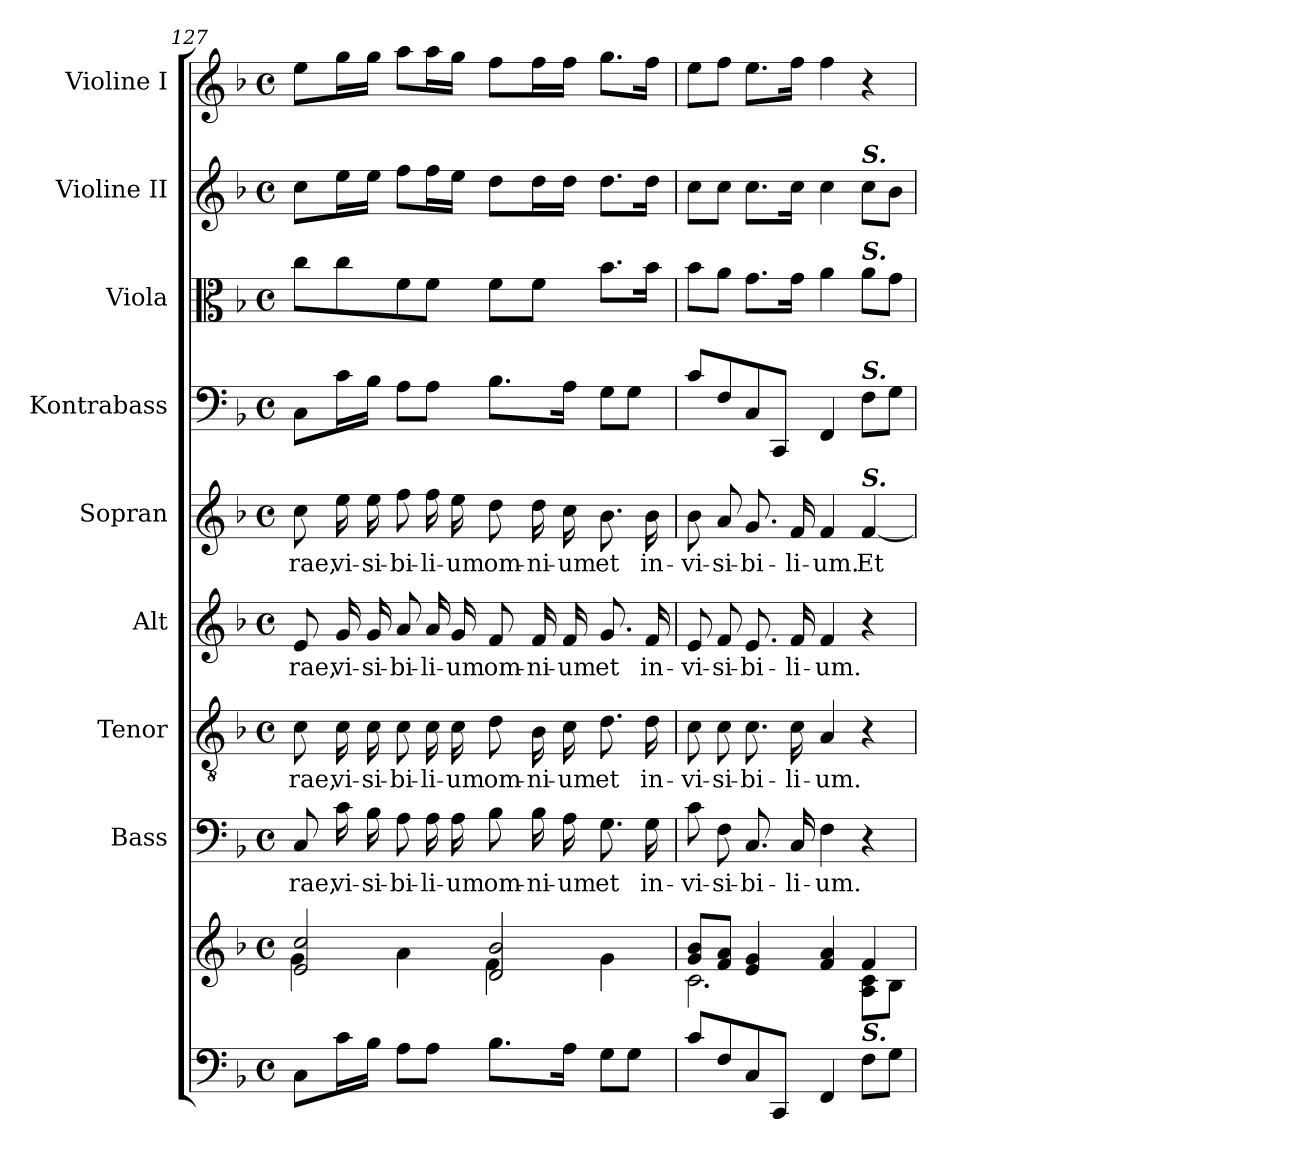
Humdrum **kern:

**kern	**kern	**kern	**text	**kern	**text	**kern	**text	**kern	**text	**kern	**kern	**kern	**kern
*part9	*part9	*part8	*part8	*part7	*part7	*part6	*part6	*part5	*part5	*part4	*part3	*part2	*part1
*staff10	*staff9	*staff8	*staff8	*staff7	*staff7	*staff6	*staff6	*staff5	*staff5	*staff4	*staff3	*staff2	*staff1
*	*	*I"Bass	*	*I"Tenor	*	*I"Alt	*	*I"Sopran	*	*I"Kontrabass	*I"Viola	*I"Violine II	*I"Violine I
*	*	*I'B.	*	*I'T.	*	*I'A.	*	*I'S.	*	*I'Kb.	*I'Vla.	*I'Vl. II	*I'Vl. I
!!LO:PB:g=z
*clefF4	*clefG2	*clefF4	*	*clefGv2	*	*clefG2	*	*clefG2	*	*clefF4	*clefC3	*clefG2	*clefG2
*	*	*	*	*	*	*	*	*	*	*ITrd7c12	*	*	*
*k[b-]	*k[b-]	*k[b-]	*	*k[b-]	*	*k[b-]	*	*k[b-]	*	*k[b-]	*k[b-]	*k[b-]	*k[b-]
*F:	*F:	*F:	*	*F:	*	*F:	*	*F:	*	*F:	*F:	*F:	*F:
*M4/4	*M4/4	*M4/4	*	*M4/4	*	*M4/4	*	*M4/4	*	*M4/4	*M4/4	*M4/4	*M4/4
*met(c)	*met(c)	*met(c)	*	*met(c)	*	*met(c)	*	*met(c)	*	*met(c)	*met(c)	*met(c)	*met(c)
=127	=127	=127	=127	=127	=127	=127	=127	=127	=127	=127	=127	=127	=127
*	*^	*	*	*	*	*	*	*	*	*	*	*	*
!	!	!	!	!LO:LY:b	!	!LO:LY:b	!	!LO:LY:b	!	!LO:LY:b	!	!	!	!
8C\L	2e/ 2cc/	4g\	8C/	-rae,	8c\	-rae,	8e/	-rae,	8cc\	-rae,	8CC\L	8cc\L	8cc\L	8ee\L
!	!	!	!	!LO:LY:b	!	!LO:LY:b	!	!LO:LY:b	!	!LO:LY:b	!	!	!	!
16c\L	.	.	16c\	vi-	16c\	vi-	16g/	vi-	16ee\	vi-	16C\L	8cc\	16ee\L	16gg\L
!	!	!	!	!LO:LY:b	!	!LO:LY:b	!	!LO:LY:b	!	!LO:LY:b	!	!	!	!
16B-\JJ	.	.	16B-\	-si-	16c\	-si-	16g/	-si-	16ee\	-si-	16BB-\JJ	.	16ee\JJ	16gg\JJ
!	!	!	!	!LO:LY:b	!	!LO:LY:b	!	!LO:LY:b	!	!LO:LY:b	!	!	!	!
8A\L	.	4a\	8A\	-bi-	8c\	-bi-	8a/	-bi-	8ff\	-bi-	8AA\L	8f\	8ff\L	8aa\L
!	!	!	!	!LO:LY:b	!	!LO:LY:b	!	!LO:LY:b	!	!LO:LY:b	!	!	!	!
8A\J	.	.	16A\	-li-	16c\	-li-	16a/	-li-	16ff\	-li-	8AA\J	8f\J	16ff\L	16aa\L
!	!	!	!	!LO:LY:b	!	!LO:LY:b	!	!LO:LY:b	!	!LO:LY:b	!	!	!	!
.	.	.	16A\	-um	16c\	-um	16g/	-um	16ee\	-um	.	.	16ee\JJ	16gg\JJ
!	!	!	!	!LO:LY:b	!	!LO:LY:b	!	!LO:LY:b	!	!LO:LY:b	!	!	!	!
8.B-\L	2d/ 2b-/	4f\	8B-\	om-	8d\	om-	8f/	om-	8dd\	om-	8.BB-\L	8f\L	8dd\L	8ff\L
!	!	!	!	!LO:LY:b	!	!LO:LY:b	!	!LO:LY:b	!	!LO:LY:b	!	!	!	!
.	.	.	16B-\	-ni-	16B-\	-ni-	16f/	-ni-	16dd\	-ni-	.	8f\J	16dd\L	16ff\L
!	!	!	!	!LO:LY:b	!	!LO:LY:b	!	!LO:LY:b	!	!LO:LY:b	!	!	!	!
16A\Jk	.	.	16A\	-um	16c\	-um	16f/	-um	16cc\	-um	16AA\Jk	.	16dd\JJ	16ff\JJ
!	!	!	!	!LO:LY:b	!	!LO:LY:b	!	!LO:LY:b	!	!LO:LY:b	!	!	!	!
8G\L	.	4g\	8.G\	et	8.d\	et	8.g/	et	8.b-\	et	8GG\L	8.b-\L	8.dd\L	8.gg\L
8G\J	.	.	.	.	.	.	.	.	.	.	8GG\J	.	.	.
!	!	!	!	!LO:LY:b	!	!LO:LY:b	!	!LO:LY:b	!	!LO:LY:b	!	!	!	!
.	.	.	16G\	in-	16d\	in-	16f/	in-	16b-\	in-	.	16b-\Jk	16dd\Jk	16ff\Jk
=128	=128	=128	=128	=128	=128	=128	=128	=128	=128	=128	=128	=128	=128	=128
!	!	!	!	!LO:LY:b	!	!LO:LY:b	!	!LO:LY:b	!	!LO:LY:b	!	!	!	!
8c/L	8g/ 8b-/L	2.c\	8c\	-vi-	8c\	-vi-	8e/	-vi-	8b-\	-vi-	8C/L	8b-\L	8cc\L	8ee\L
!	!	!	!	!LO:LY:b	!	!LO:LY:b	!	!LO:LY:b	!	!LO:LY:b	!	!	!	!
8F/	8f/ 8a/J	.	8F\	-si-	8c\	-si-	8f/	-si-	8a/	-si-	8FF/	8a\J	8cc\J	8ff\J
!	!	!	!	!LO:LY:b	!	!LO:LY:b	!	!LO:LY:b	!	!LO:LY:b	!	!	!	!
8C/	4e/ 4g/	.	8.C/	-bi-	8.c\	-bi-	8.e/	-bi-	8.g/	-bi-	8CC/	8.g\L	8.cc\L	8.ee\L
8CC/J	.	.	.	.	.	.	.	.	.	.	8CCC/J	.	.	.
!	!	!	!	!LO:LY:b	!	!LO:LY:b	!	!LO:LY:b	!	!LO:LY:b	!	!	!	!
.	.	.	16C/	-li-	16c\	-li-	16f/	-li-	16f/	-li-	.	16g\Jk	16cc\Jk	16ff\Jk
!	!	!	!	!LO:LY:b	!	!LO:LY:b	!	!LO:LY:b	!	!LO:LY:b	!	!	!	!
4FF/	4f/ 4a/	.	4F\	-um.	4A/	-um.	4f/	-um.	4f/	-um.	4FFF/	4a\	4cc\	4ff\
!	!	!	!	!	!	!	!	!	!	!	!	!	!LO:TX:a:Bi:t=S.	!
!	!	!	!	!	!	!	!	!	!	!	!	!LO:TX:a:Bi:t=S.	!	!
!	!	!	!	!	!	!	!	!	!	!	!LO:TX:a:Bi:t=S.	!	!	!
!	!	!	!	!	!	!	!	!	!LO:TX:a:Bi:t=S.	!	!	!	!	!
!LO:TX:a:Bi:t=S.	!	!	!	!	!	!	!	!	!	!	!	!	!	!
!	!	!	!	!	!	!	!	!	!	!LO:LY:b	!	!	!	!
8F\L	4f/	8A\ 8c\L	4r	.	4r	.	4r	.	[4f/	Et	8FF\L	8a\L	8cc\L	4r
8G\J	.	8B-\J	.	.	.	.	.	.	.	.	8GG\J	8g\J	8b-\J	.
*	*v	*v	*	*	*	*	*	*	*	*	*	*	*	*
=	=	=	=	=	=	=	=	=	=	=	=	=	=
*-	*-	*-	*-	*-	*-	*-	*-	*-	*-	*-	*-	*-	*-
